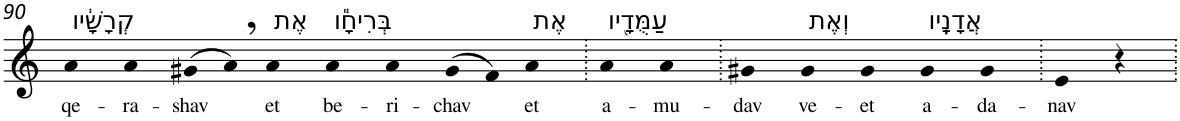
**kern	**text
*part1	*part1
*staff1	*staff1
*I"Piano	*
*I'Pno	*
!!LO:PB:g=z
*clefG2	*
*k[]	*
=90	=90
!LO:TX:a:t=קְרָשָׁ֔יו	!
!	!LO:LY:b
4a	qe-
!	!LO:LY:b
4a	-ra-
!	!LO:LY:b
(>8g#X	-shav
8a,)	.
!LO:TX:a:t=אֶת	!
!	!LO:LY:b
4a	et
!LO:TX:a:t=בְּרִיחָ֕ו	!
!	!LO:LY:b
4a	be-
!	!LO:LY:b
4a	-ri-
!	!LO:LY:b
(>8g#	-chav
8f)	.
!LO:TX:a:t=אֶת	!
!	!LO:LY:b
4a	et
=91.	=91.
!LO:TX:a:t=עַמֻּדָ֖יו	!
!	!LO:LY:b
4a	a-
!	!LO:LY:b
4a	-mu-
=92.	=92.
!	!LO:LY:b
4g#X	-dav
!LO:TX:a:t=וְאֶת	!
!	!LO:LY:b
4g#	ve-
!	!LO:LY:b
4g#	-et
!LO:TX:a:t=אֲדָנָֽיו	!
!	!LO:LY:b
4g#	a-
!	!LO:LY:b
4g#	-da-
=93.	=93.
!	!LO:LY:b
4e	-nav
4r	.
=.	=.
*-	*-
